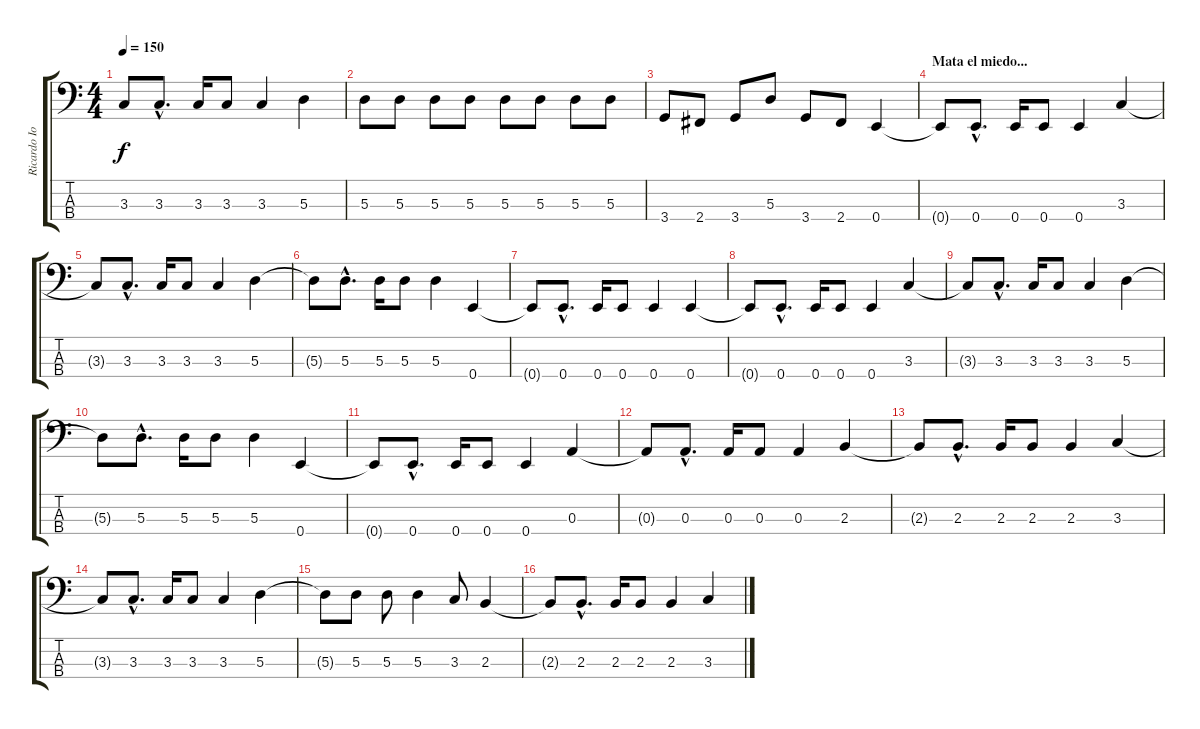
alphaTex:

\track ("Ricardo Iorio" "Ricardo Io") {instrument electricbassfinger}
\staff {score tabs}
\tuning (G2 D2 A1 E1) {hide}
\ts (4 4)
\tempo 150
\clef f4
\ks c
3.3{t}.8{dy f} 3.3{hac}.8{d} 3.3.16 3.3.8 3.3.4 5.3.4 |
5.3.8 5.3.8 5.3.8 5.3.8 5.3.8 5.3.8 5.3.8 5.3.8 |
3.4.8 2.4.8 3.4.8 5.3.8 3.4.8 2.4.8 0.4.4 |
\section ("" "Mata el miedo...")
0.4{t}.8 0.4{hac}.8{d} 0.4.16 0.4.8 0.4.4 3.3.4 |
3.3{t}.8 3.3{hac}.8{d} 3.3.16 3.3.8 3.3.4 5.3.4 |
5.3{t}.8 5.3{hac}.8{d} 5.3.16 5.3.8 5.3.4 0.4.4 |
0.4{t}.8 0.4{hac}.8{d} 0.4.16 0.4.8 0.4.4 0.4.4 |
0.4{t}.8 0.4{hac}.8{d} 0.4.16 0.4.8 0.4.4 3.3.4 |
3.3{t}.8 3.3{hac}.8{d} 3.3.16 3.3.8 3.3.4 5.3.4 |
5.3{t}.8 5.3{hac}.8{d} 5.3.16 5.3.8 5.3.4 0.4.4 |
0.4{t}.8 0.4{hac}.8{d} 0.4.16 0.4.8 0.4.4 0.3.4 |
0.3{t}.8 0.3{hac}.8{d} 0.3.16 0.3.8 0.3.4 2.3.4 |
2.3{t}.8 2.3{hac}.8{d} 2.3.16 2.3.8 2.3.4 3.3.4 |
3.3{t}.8 3.3{hac}.8{d} 3.3.16 3.3.8 3.3.4 5.3.4 |
5.3{t}.8 5.3.8 5.3.8 5.3.4 3.3.8 2.3.4 |
2.3{t}.8 2.3{hac}.8{d} 2.3.16 2.3.8 2.3.4 3.3.4
